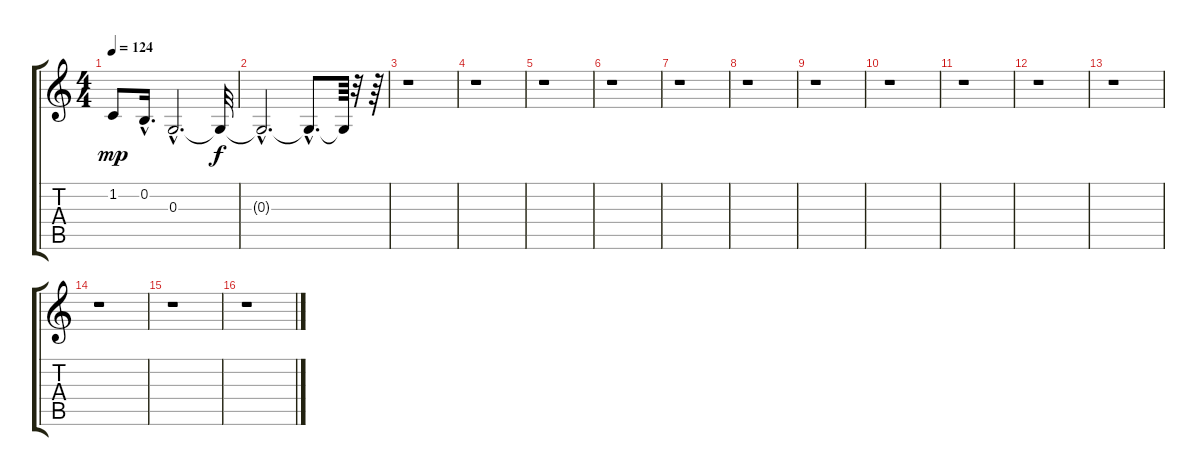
\track "" {instrument altosax}
\staff {score tabs}
\tuning (E4 B3 G3 D3 A2 E2) {hide}
\ts (4 4)
\tempo 124
\clef g2
\ks c
1.2.8{dy mp} 0.2{hac}.16{d} 0.3{hac}.2{d} 0.3{t}.32{dy f} |
0.3{hac t}.2{d} 0.3{hac t}.8{d} 0.3{t}.64 r.32 r.64 |
r.1 |
r.1 |
r.1 |
r.1 |
r.1 |
r.1 |
r.1 |
r.1 |
r.1 |
r.1 |
r.1 |
r.1 |
r.1 |
r.1
